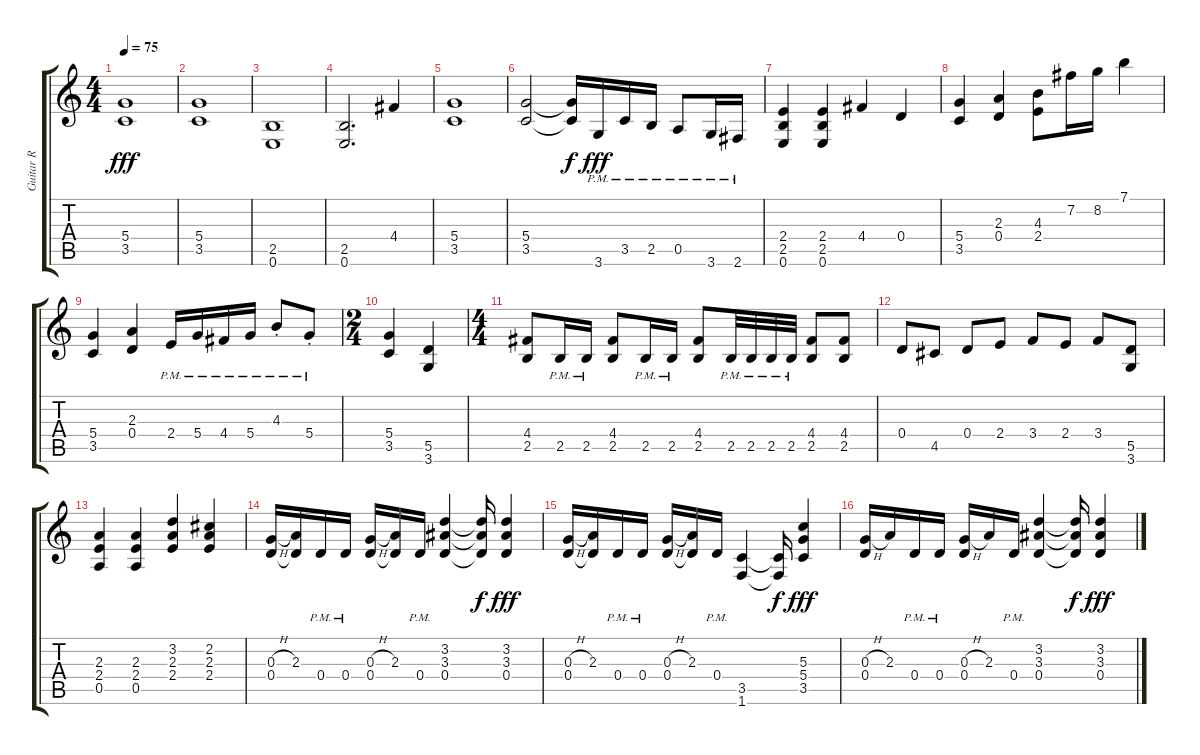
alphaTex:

\track ("Guitar R" "Guitar R") {instrument distortionguitar}
\staff {score tabs}
\tuning (E4 B3 G3 D3 A2 E2) {hide}
\ts (4 4)
\tempo 75
\clef g2
\ks c
(5.4 3.5).1{dy fff} |
(5.4 3.5).1 |
(2.5 0.6).1 |
(2.5 0.6).2{d} 4.4.4 |
(5.4 3.5).1 |
(5.4 3.5).2 (5.4{t} 3.5{t}).16{dy f} 3.6{pm}.16{dy fff} 3.5{pm}.16 2.5{pm}.16 0.5{pm}.8 3.6{pm}.16 2.6{pm}.16 |
(2.4 2.5 0.6).4 (2.4 2.5 0.6).4 4.4.4 0.4.4 |
(5.4 3.5).4 (2.3 0.4).4 (4.3 2.4).8 7.2.16 8.2.16 7.1.4 |
(5.4 3.5).4 (2.3 0.4).4 2.4{pm}.16 5.4{pm}.16 4.4{pm}.16 5.4{pm}.16 4.3{pm st}.8 5.4{pm st}.8 |
\ts (2 4)
(5.4 3.5).4 (5.5 3.6).4 |
\ts (4 4)
(4.4 2.5).8 2.5{pm}.16 2.5{pm}.16 (4.4 2.5).8 2.5{pm}.16 2.5{pm}.16 (4.4 2.5).8 2.5{pm}.32 2.5{pm}.32 2.5{pm}.32 2.5{pm}.32 (4.4 2.5).8 (4.4 2.5).8 |
0.4.8 4.5.8 0.4.8 2.4.8 3.4.8 2.4.8 3.4.8 (5.5 3.6).8 |
(2.3 2.4 0.5).4 (2.3 2.4 0.5).4 (3.2 2.3 2.4).4 (2.2 2.3 2.4).4 |
(0.3{h} 0.4).16{volume 11} (2.3 0.4{t}).16 0.4{pm}.16 0.4{pm}.16 (0.3{h} 0.4).16 (2.3 0.4{t}).16 0.4{pm}.16 (3.2 3.3 0.4).4 (3.2{t} 3.3{t} 0.4{t}).16{dy f} (3.2 3.3 0.4).4{dy fff} |
(0.3{h} 0.4).16 (2.3 0.4{t}).16 0.4{pm}.16 0.4{pm}.16 (0.3{h} 0.4).16 (2.3 0.4{t}).16 0.4{pm}.16 (3.5 1.6).4 (3.5{t} 1.6{t}).16{dy f} (5.3 5.4 3.5).4{dy fff} |
(0.3{h} 0.4).16 2.3.16 0.4{pm}.16 0.4{pm}.16 (0.3{h} 0.4).16 2.3.16 0.4{pm}.16 (3.2 3.3 0.4).4 (3.2{t} 3.3{t} 0.4{t}).16{dy f} (3.2 3.3 0.4).4{dy fff}
